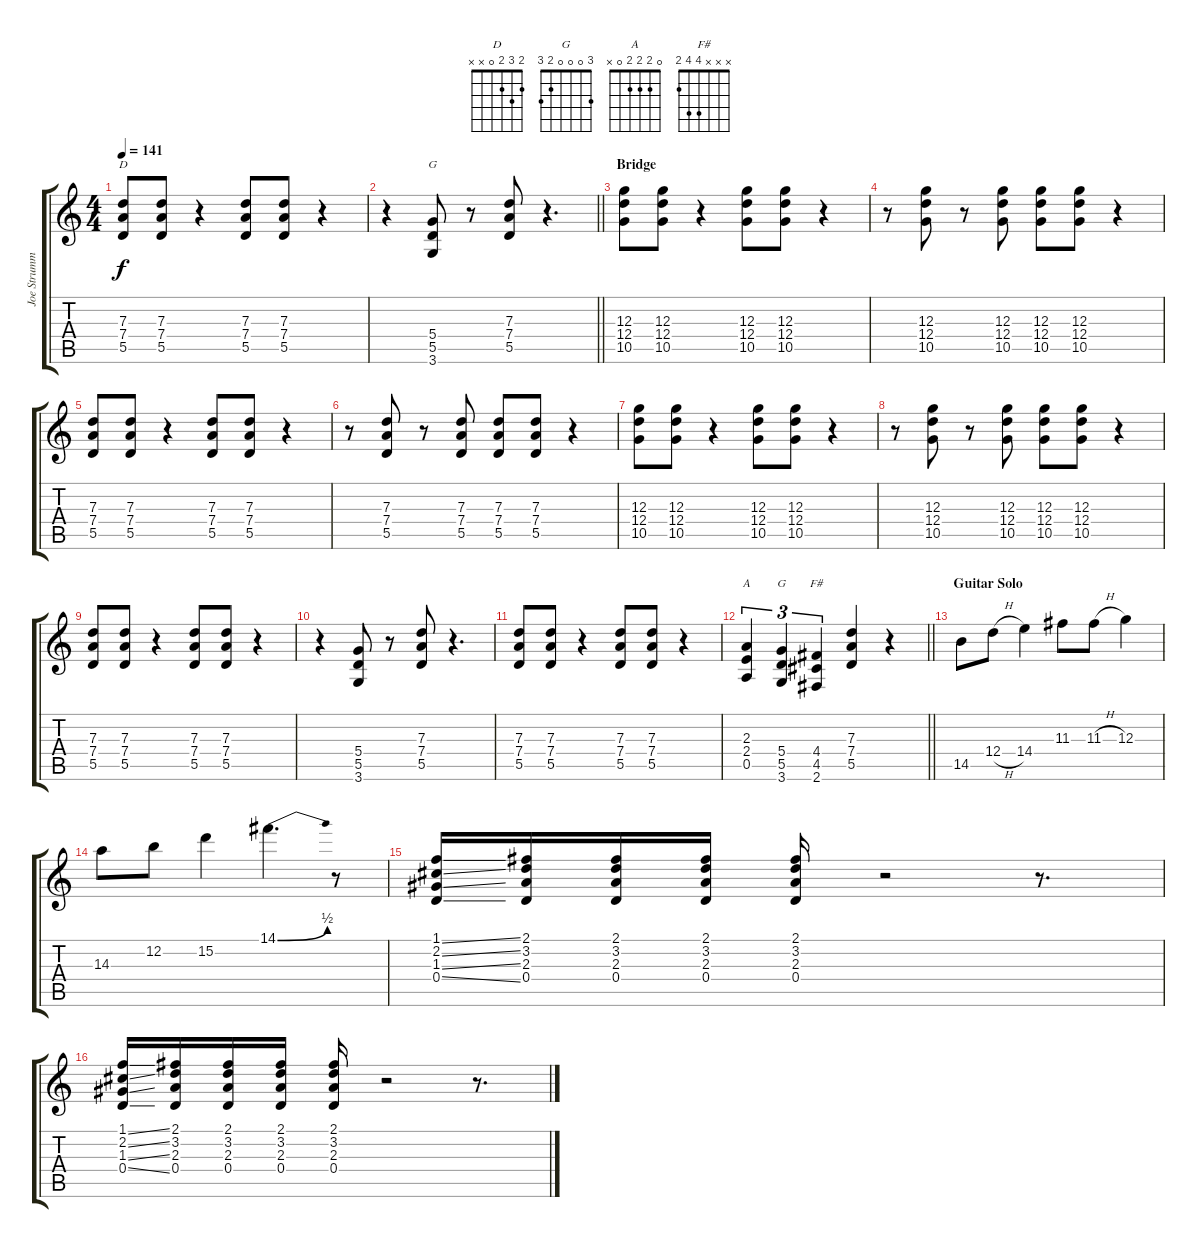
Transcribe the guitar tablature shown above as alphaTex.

\track ("Joe Strummer - Rhythm Guitar" "Joe Strumm") {instrument distortionguitar}
\staff {score tabs}
\tuning (E4 B3 G3 D3 A2 E2) {hide}
\chord ("D" 2 3 2 0 x x)
\chord ("G" 3 0 0 0 x x)
\chord ("A" 0 2 2 2 0 x)
\chord ("G" 3 0 0 0 2 3)
\chord ("F#" x x x 4 4 2)
\ts (4 4)
\tempo 141
\clef g2
\ks c
(7.3 7.4 5.5).8{ch "D" dy f} (7.3 7.4 5.5).8 r.4 (7.3 7.4 5.5).8 (7.3 7.4 5.5).8 r.4 |
\barLineRight lightlight
r.4 (5.4 5.5 3.6).8{ch "G"} r.8 (7.3 7.4 5.5).8 r.4{d} |
\section ("" "Bridge")
(12.3 12.4 10.5).8 (12.3 12.4 10.5).8 r.4 (12.3 12.4 10.5).8 (12.3 12.4 10.5).8 r.4 |
r.8 (12.3 12.4 10.5).8 r.8 (12.3 12.4 10.5).8 (12.3 12.4 10.5).8 (12.3 12.4 10.5).8 r.4 |
(7.3 7.4 5.5).8 (7.3 7.4 5.5).8 r.4 (7.3 7.4 5.5).8 (7.3 7.4 5.5).8 r.4 |
r.8 (7.3 7.4 5.5).8 r.8 (7.3 7.4 5.5).8 (7.3 7.4 5.5).8 (7.3 7.4 5.5).8 r.4 |
(12.3 12.4 10.5).8 (12.3 12.4 10.5).8 r.4 (12.3 12.4 10.5).8 (12.3 12.4 10.5).8 r.4 |
r.8 (12.3 12.4 10.5).8 r.8 (12.3 12.4 10.5).8 (12.3 12.4 10.5).8 (12.3 12.4 10.5).8 r.4 |
(7.3 7.4 5.5).8 (7.3 7.4 5.5).8 r.4 (7.3 7.4 5.5).8 (7.3 7.4 5.5).8 r.4 |
r.4 (5.4 5.5 3.6).8 r.8 (7.3 7.4 5.5).8 r.4{d} |
(7.3 7.4 5.5).8 (7.3 7.4 5.5).8 r.4 (7.3 7.4 5.5).8 (7.3 7.4 5.5).8 r.4 |
\barLineRight lightlight
(2.3 2.4 0.5).4{tu (3 2) ch "A"} (5.4 5.5 3.6).4{tu (3 2) ch "G"} (4.4 4.5 2.6).4{tu (3 2) ch "F#"} (7.3 7.4 5.5).4 r.4 |
\section ("" "Guitar Solo")
14.5.8 12.4{h}.8 14.4.4 11.3.8 11.3{h}.8 12.3.4 |
14.3.8 12.2.8 15.2.4 14.1{be (bend 0 0 60 2)}.4{d} r.8 |
(1.1{ss} 2.2{ss} 1.3{ss} 0.4{ss}).16 (2.1 3.2 2.3 0.4).16 (2.1 3.2 2.3 0.4).16 (2.1 3.2 2.3 0.4).16 (2.1 3.2 2.3 0.4).16 r.2 r.8{d} |
(1.1{ss} 2.2{ss} 1.3{ss} 0.4{ss}).16 (2.1 3.2 2.3 0.4).16 (2.1 3.2 2.3 0.4).16 (2.1 3.2 2.3 0.4).16 (2.1 3.2 2.3 0.4).16 r.2 r.8{d}
